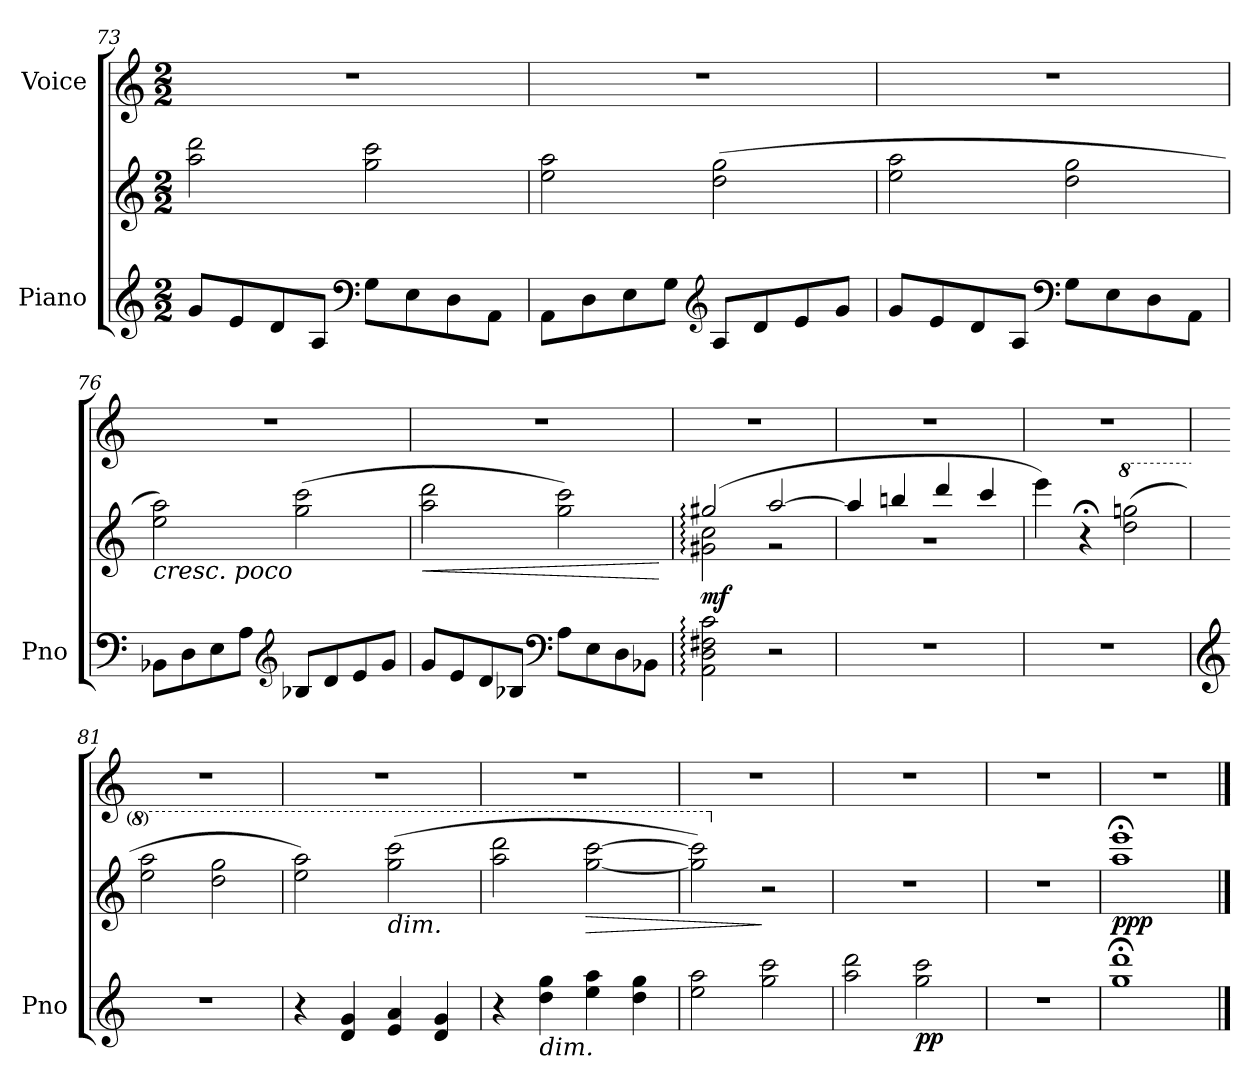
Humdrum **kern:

**kern	**kern	**dynam	**kern
*part2	*part2	*part2	*part1
*staff3	*staff2	*staff2/3	*staff1
*I"Piano	*	*	*I"Voice
*I'Pno	*	*	*
!!LO:LB:g=z
*clefG2	*clefG2	*	*clefG2
*k[]	*k[]	*	*k[]
*M2/2	*M2/2	*	*M2/2
=73	=73	=73	=73
8g/L	2aa\ 2ddd\	.	1r
8e/	.	.	.
8d/	.	.	.
8A/J	.	.	.
*clefF4	*	*	*
8G\L	2gg\ 2ccc\	.	.
8E\	.	.	.
8D\	.	.	.
8AA\J	.	.	.
=74	=74	=74	=74
8AA\L	2ee\ 2aa\	.	1r
8D\	.	.	.
8E\	.	.	.
8G\J	.	.	.
*clefG2	*	*	*
8A/L	(2dd\ 2gg\	.	.
8d/	.	.	.
8e/	.	.	.
8g/J	.	.	.
=75	=75	=75	=75
8g/L	2ee\ 2aa\	.	1r
8e/	.	.	.
8d/	.	.	.
8A/J	.	.	.
*clefF4	*	*	*
8G\L	2dd\ 2gg\	.	.
8E\	.	.	.
8D\	.	.	.
8AA\J	.	.	.
!!LO:LB:g=z
=76	=76	=76	=76
!	!LO:TX:b:i:t=cresc. poco	!	!
8BB-X\L	2ee\ 2aa\)	.	1r
8D\	.	.	.
8E\	.	.	.
8A\J	.	.	.
*clefG2	*	*	*
8B-X/L	(2gg\ 2ccc\	.	.
8d/	.	.	.
8e/	.	.	.
8g/J	.	.	.
!!LO:LB:g=z
=77	=77	=77	=77
!	!	!LO:HP:b	!
8g/L	2aa\ 2ddd\	<	1r
8e/	.	.	.
8d/	.	.	.
8B-X/J	.	.	.
*clefF4	*	*	*
8A\L	2gg\ 2ccc\)	.	.
8E\	.	.	.
8D\	.	.	.
8BB-X\J	.	.	.
.	.	[	.
=78	=78	=78	=78
*	*^	*	*
!	!	!	!LO:DY:b	!
2AA\: 2D\: 2F#X\: 2c\:	(2gg#X:/	2g#X\: 2cc\:	mf	1r
!	!	!	!LO:DY:a	!
!	!	!	!LO:DY:n=1:a	!
2r	[2aa/	2r	p other-dynamics	.
=79	=79	=79	=79	=79
1r	4aa/]	1r	.	1r
.	4bbn/	.	.	.
.	4ddd/	.	.	.
.	4ccc/	.	.	.
*	*v	*v	*	*
=80	=80	=80	=80
1r	4eee\)	.	1r
.	4r;<	.	.
*	*8va	*	*
!	!	!LO:DY:b	!
!	!	!LO:DY:n=1:b	!
.	(2ddd\ 2gggn\	other-dynamics p	.
=81	=81	=81	=81
*clefG2	*	*	*
1r	2eee\ 2aaa\	.	1r
.	2ddd\ 2ggg\	.	.
!!LO:LB:g=z
=82	=82	=82	=82
4r	2eee\ 2aaa\)	.	1r
!	!	!LO:DY:b=2	!
!	!	!LO:DY:n=1:b=2	!
4d/ 4g/	.	other-dynamics p	.
!	!LO:TX:b:i:t=dim.	!	!
4e/ 4a/	(2ggg\ 2cccc\	.	.
4d/ 4g/	.	.	.
=83	=83	=83	=83
4r	2aaa\ 2dddd\	.	1r
!LO:TX:b:i:t=dim.	!	!	!
4dd\ 4gg\	.	.	.
!	!	!LO:HP:b	!
4ee\ 4aa\	[2ggg\ [2cccc\	>	.
4dd\ 4gg\	.	.	.
=84	=84	=84	=84
2ee\ 2aa\	2ggg\] 2cccc\])	.	1r
*	*X8va	*	*
2gg\ 2ccc\	2r	]	.
=85	=85	=85	=85
2aa\ 2ddd\	1r	.	1r
!	!	!LO:DY:b=2	!
2gg\ 2ccc\	.	pp	.
=86	=86	=86	=86
1r	1r	.	1r
=87	=87	=87	=87
!	!	!LO:DY:b	!
1gg;< 1ddd;<	1aa;< 1eee;<	ppp	1r
==	==	==	==
*-	*-	*-	*-
